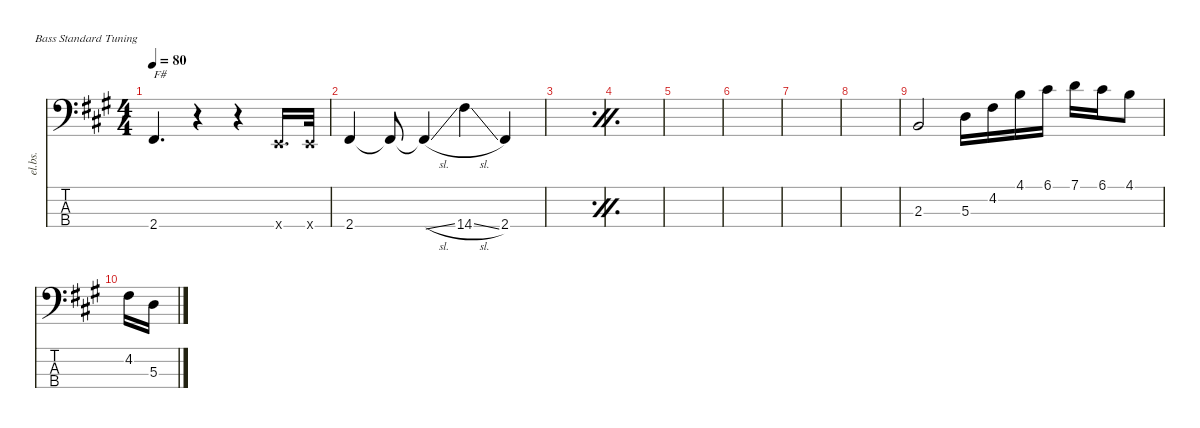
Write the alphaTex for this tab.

\defaultSystemsLayout 4
\hideDynamics
\bracketExtendMode nobrackets
\track ("Electric Bass" "el.bs.") {instrument electricbassfinger}
\staff {score tabs}
\tuning (G2 D2 A1 E1)
\ts (4 4)
\tempo 80
\clef f4
\ks a
2.4{acc #}.4{d txt "F#" dy mf instrument electricbassfinger beam Up} r.4{beam Down} r.4{beam Down} 0.4{x acc forcenatural}.16{d beam Up} 0.4{x acc forcenatural}.32{beam Up} |
2.4{acc #}.4{beam Up} 2.4{t acc #}.8{beam Up} 2.4{sl t acc #}.4{beam Up} 14.4{sl acc #}.4{beam Down} 2.4{acc #}.4{beam Up} |
\simile firstofdouble
|
\simile secondofdouble
|
\simile none
|
|
|
|
2.3{acc forcenatural}.2{beam Up} 5.3{acc forcenatural}.16{beam Down} 4.2{acc #}.16{beam Down} 4.1{acc forcenatural}.16{beam Down} 6.1{acc #}.16{beam Down} 7.1{acc forcenatural}.16{beam Down} 6.1{acc #}.16{beam Down} 4.1{acc forcenatural}.8{beam Down} |
4.2{acc #}.16{beam Down} 5.3{acc forcenatural}.16{beam Down}
